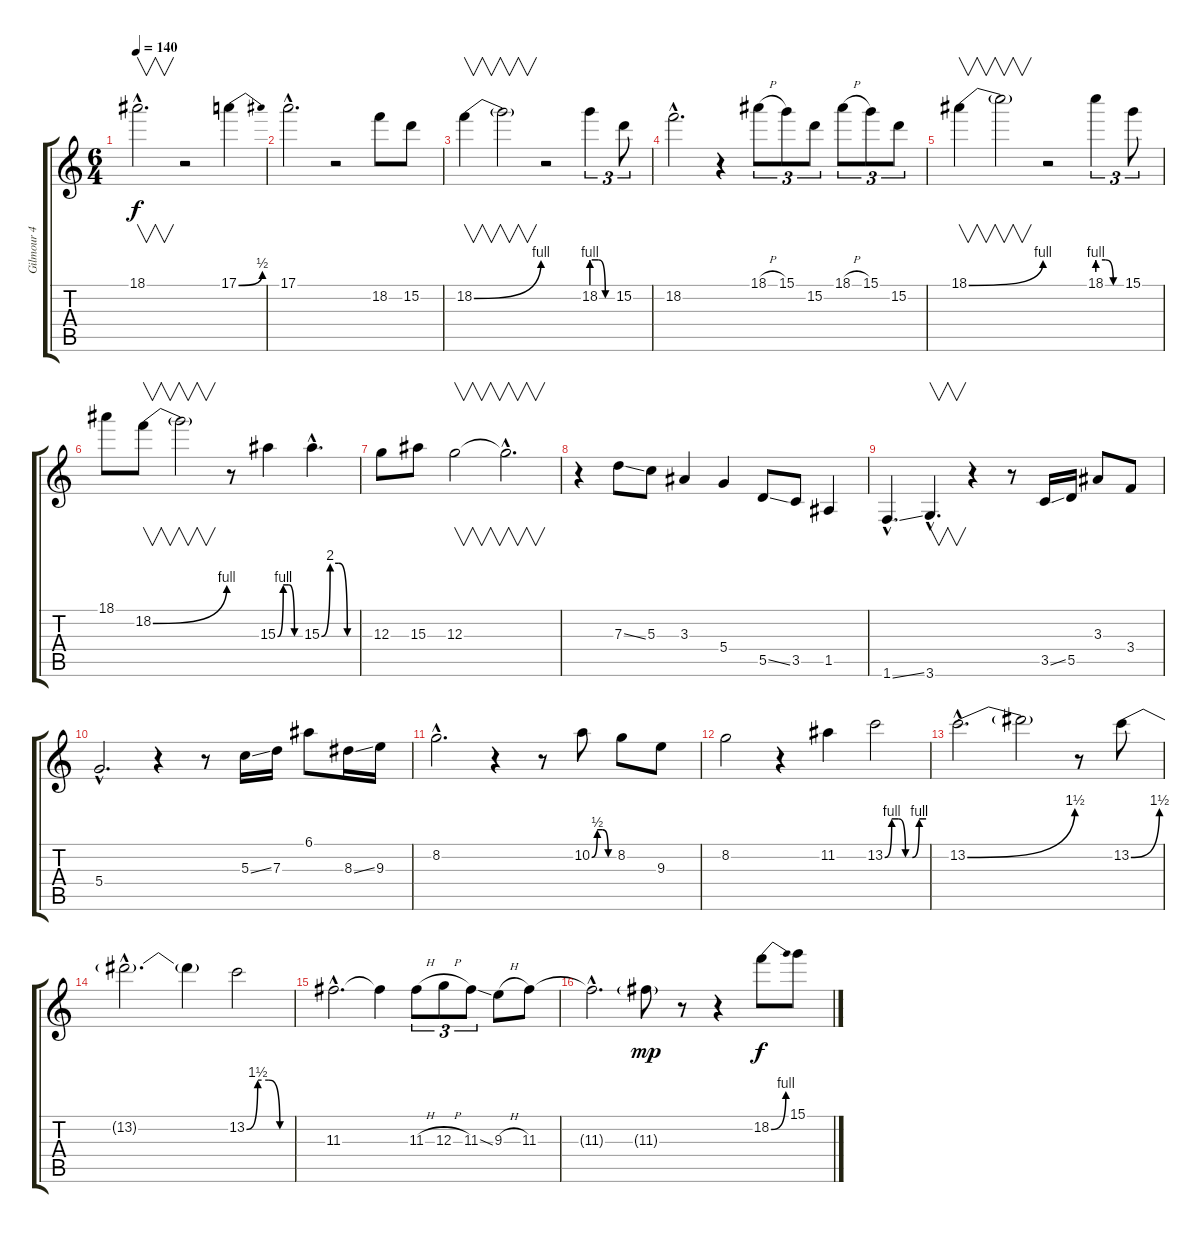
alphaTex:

\track ("Gilmour 4" "Gilmour 4") {instrument electricguitarclean}
\staff {score tabs}
\tuning (E4 B3 G3 D3 A2 E2) {hide}
\ts (6 4)
\tempo 140
\clef g2
\ks c
18.1{hac}.2{v d dy f} r.2 17.1{be (bend 0 0 60 2)}.4 |
17.1{hac}.2{d} r.2 18.2.8 15.2.8 |
18.2{be (bend 0 0 60 4)}.4{v} 18.2{t}.2{v} r.2 18.2{be (custom 0 4 20 4 40 0 60 0)}.4{tu (3 2)} 15.2.8{tu (3 2)} |
18.2{hac}.2{d} r.4 18.1{h}.8{tu (3 2)} 15.1.8{tu (3 2)} 15.2.8{tu (3 2)} 18.1{h}.8{tu (3 2)} 15.1.8{tu (3 2)} 15.2.8{tu (3 2)} |
18.1{be (bend 0 0 60 4)}.4{v} 18.1{t}.2{v} r.2 18.1{be (custom 0 4 20 4 40 0 60 0)}.4{tu (3 2)} 15.1.8{tu (3 2)} |
18.1.8 18.2{be (bend 0 0 60 4)}.8{v} 18.2{t}.2{v} r.8 15.3{be (custom 0 0 15 4 30 4 45 0 60 0)}.4 15.3{be (custom 0 0 15 8 30 8 45 0 60 0) hac}.4{d} |
12.3.8 15.3.8 12.3.2{v} 12.3{hac t}.2{v d} |
r.4 7.3{ss}.8 5.3.8 3.3.4 5.4.4 5.5{ss}.8 3.5.8 1.5.4 |
1.6{ss hac}.4{d} 3.6{hac}.4{v d} r.4 r.8 3.5{ss}.16 5.5.16 3.3.8 3.4.8 |
5.4{hac}.2{d} r.4 r.8 5.3{ss}.16 7.3.16 6.1.8 8.3{ss}.16 9.3.16 |
8.2{hac}.2{d} r.4 r.8 10.2{be (custom 0 0 15 2 30 2 45 0 60 0)}.8 8.2.8 9.3.8 |
8.2.2 r.4 11.2.4 13.2{be (custom 0 0 10 4 20 4 30 0 40 0 50 4 60 4)}.2 |
13.2{be (bend 0 0 60 6) hac}.2{d} 13.2{t}.2 r.8 13.2{be (bend 0 0 60 6)}.8 |
13.2{hac t}.2{d} 13.2{t}.4 13.2{be (custom 0 0 15 6 30 6 45 0 60 0)}.2 |
11.3{hac}.2{d} 11.3{t}.4 11.3{h}.8{tu (3 2)} 12.3{h}.8{tu (3 2)} 11.3{ss}.8{tu (3 2)} 9.3{h}.8 11.3.8 |
11.3{hac t}.2{d} 11.3{g}.8{dy mp} r.8 r.4 18.2{be (bend 0 0 60 4)}.8{dy f} 15.1.8
